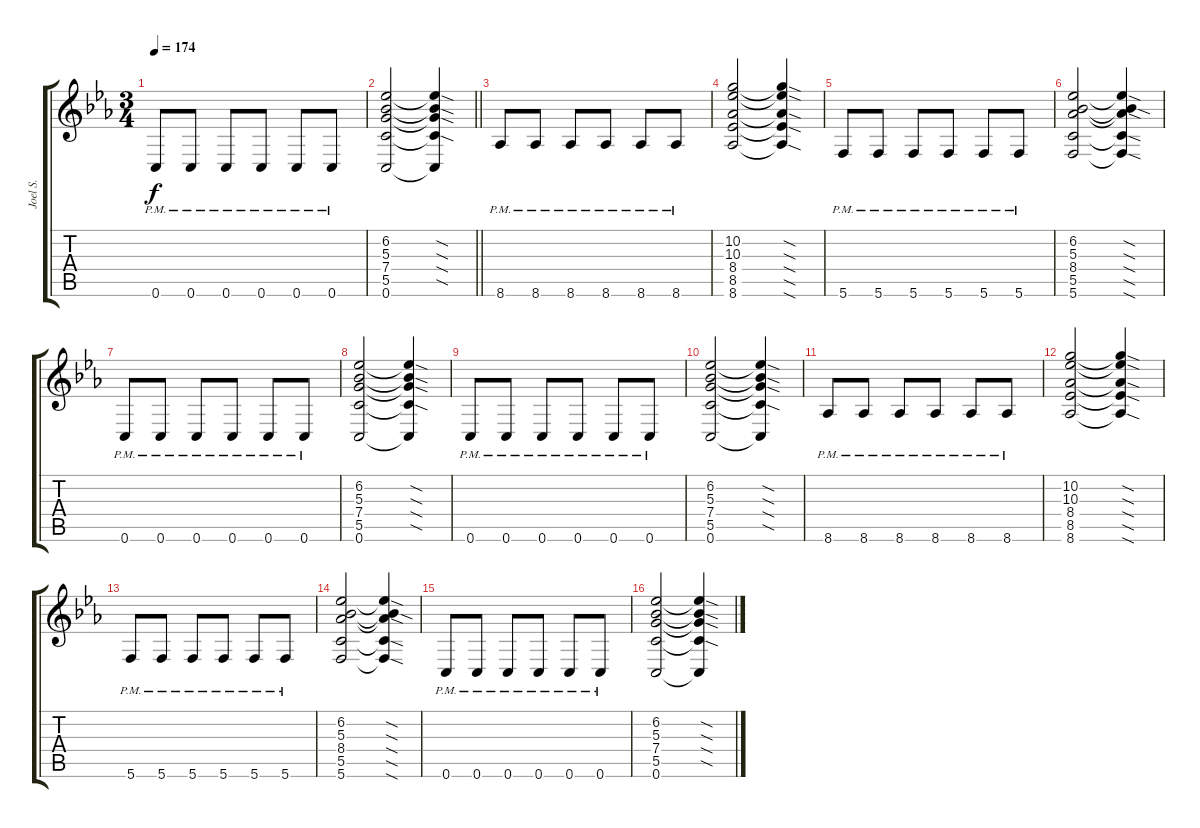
\track ("Joel S." "Joel S.") {instrument distortionguitar}
\staff {score tabs}
\tuning (D4 A3 F3 C3 G2 C2) {hide}
\ts (3 4)
\tempo 174
\clef g2
\ks cminor
0.6{pm}.8{dy f} 0.6{pm}.8 0.6{pm}.8 0.6{pm}.8 0.6{pm}.8 0.6{pm}.8 |
\barLineRight lightlight
(6.2 5.3 7.4 5.5 0.6).2 (6.2{sod t} 5.3{sod t} 7.4{sod t} 5.5{sod t} 0.6{t}).4 |
8.6{pm}.8 8.6{pm}.8 8.6{pm}.8 8.6{pm}.8 8.6{pm}.8 8.6{pm}.8 |
(10.2 10.3 8.4 8.5 8.6).2 (10.2{sod t} 10.3{sod t} 8.4{sod t} 8.5{sod t} 8.6{sod t}).4 |
5.6{pm}.8 5.6{pm}.8 5.6{pm}.8 5.6{pm}.8 5.6{pm}.8 5.6{pm}.8 |
(6.2 5.3 8.4 5.5 5.6).2 (6.2{sod t} 5.3{sod t} 8.4{sod t} 5.5{sod t} 5.6{sod t}).4 |
0.6{pm}.8 0.6{pm}.8 0.6{pm}.8 0.6{pm}.8 0.6{pm}.8 0.6{pm}.8 |
(6.2 5.3 7.4 5.5 0.6).2 (6.2{sod t} 5.3{sod t} 7.4{sod t} 5.5{sod t} 0.6{t}).4 |
0.6{pm}.8 0.6{pm}.8 0.6{pm}.8 0.6{pm}.8 0.6{pm}.8 0.6{pm}.8 |
(6.2 5.3 7.4 5.5 0.6).2 (6.2{sod t} 5.3{sod t} 7.4{sod t} 5.5{sod t} 0.6{t}).4 |
8.6{pm}.8 8.6{pm}.8 8.6{pm}.8 8.6{pm}.8 8.6{pm}.8 8.6{pm}.8 |
(10.2 10.3 8.4 8.5 8.6).2 (10.2{sod t} 10.3{sod t} 8.4{sod t} 8.5{sod t} 8.6{sod t}).4 |
5.6{pm}.8 5.6{pm}.8 5.6{pm}.8 5.6{pm}.8 5.6{pm}.8 5.6{pm}.8 |
(6.2 5.3 8.4 5.5 5.6).2 (6.2{sod t} 5.3{sod t} 8.4{sod t} 5.5{sod t} 5.6{sod t}).4 |
0.6{pm}.8 0.6{pm}.8 0.6{pm}.8 0.6{pm}.8 0.6{pm}.8 0.6{pm}.8 |
(6.2 5.3 7.4 5.5 0.6).2 (6.2{sod t} 5.3{sod t} 7.4{sod t} 5.5{sod t} 0.6{t}).4
